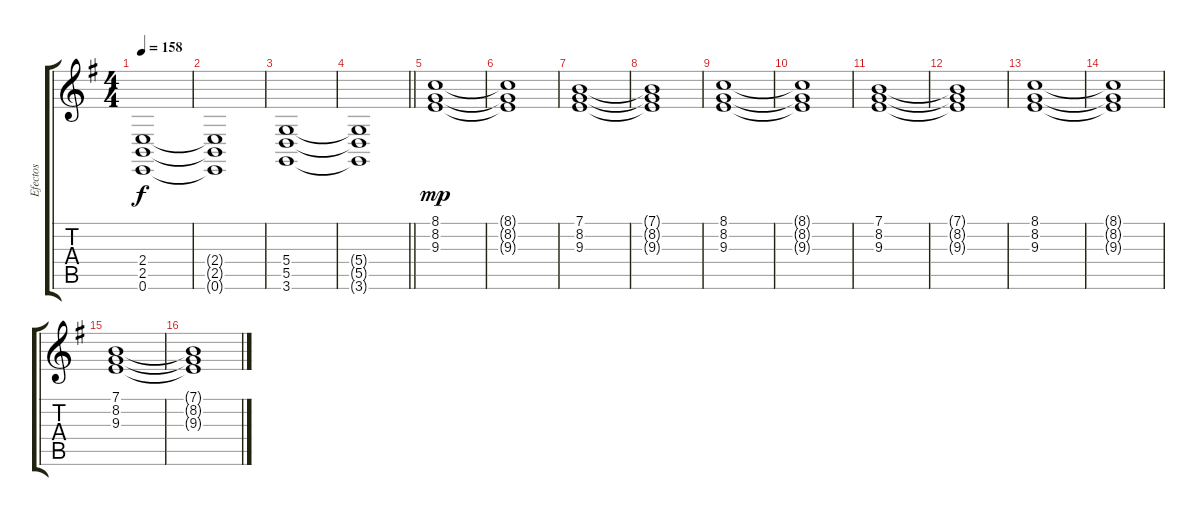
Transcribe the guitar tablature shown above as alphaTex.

\track ("Efectos" "Efectos") {instrument pad7halo}
\staff {score tabs}
\tuning (E4 B3 G3 D3 A2 E2) {hide}
\ts (4 4)
\tempo 158
\clef g2
\ks g
(2.4 2.5 0.6).1{dy f} |
(2.4{t} 2.5{t} 0.6{t}).1 |
(5.4 5.5 3.6).1 |
\barLineRight lightlight
(5.4{t} 5.5{t} 3.6{t}).1 |
(8.1 8.2 9.3).1{dy mp} |
(8.1{t} 8.2{t} 9.3{t}).1 |
(7.1 8.2 9.3).1 |
(7.1{t} 8.2{t} 9.3{t}).1 |
(8.1 8.2 9.3).1 |
(8.1{t} 8.2{t} 9.3{t}).1 |
(7.1 8.2 9.3).1 |
(7.1{t} 8.2{t} 9.3{t}).1 |
(8.1 8.2 9.3).1 |
(8.1{t} 8.2{t} 9.3{t}).1 |
(7.1 8.2 9.3).1 |
(7.1{t} 8.2{t} 9.3{t}).1
